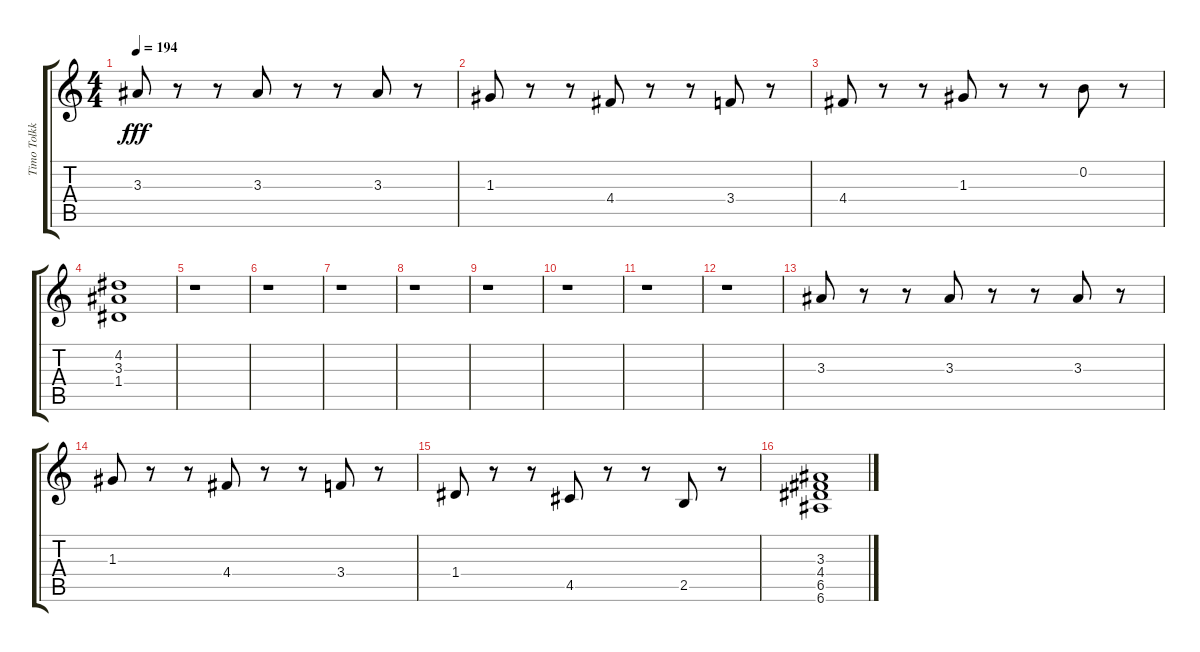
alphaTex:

\track ("Timo Tolkki" "Timo Tolkk") {instrument distortionguitar}
\staff {score tabs}
\tuning (E4 B3 G3 D3 A2 E2) {hide}
\ts (4 4)
\tempo 194
\clef g2
\ks c
3.3.8{dy fff} r.8 r.8 3.3.8 r.8 r.8 3.3.8 r.8 |
1.3.8 r.8 r.8 4.4.8 r.8 r.8 3.4.8 r.8 |
4.4.8 r.8 r.8 1.3.8 r.8 r.8 0.2.8 r.8 |
(4.2 3.3 1.4).1 |
r.1 |
r.1 |
r.1 |
r.1 |
r.1 |
r.1 |
r.1 |
r.1 |
3.3.8 r.8 r.8 3.3.8 r.8 r.8 3.3.8 r.8 |
1.3.8 r.8 r.8 4.4.8 r.8 r.8 3.4.8 r.8 |
1.4.8 r.8 r.8 4.5.8 r.8 r.8 2.5.8 r.8 |
(3.3 4.4 6.5 6.6).1
